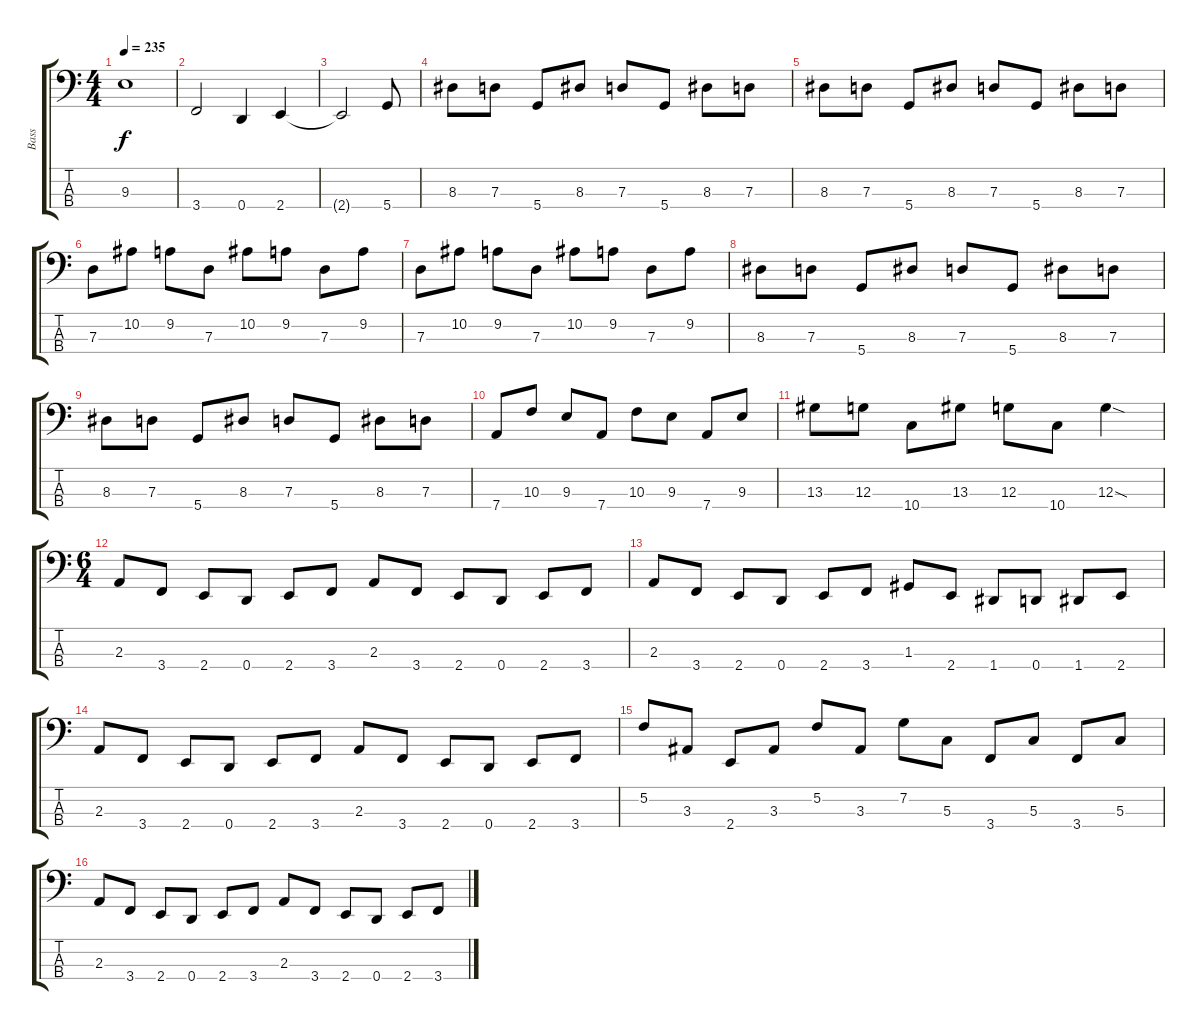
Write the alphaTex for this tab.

\track ("Bass" "Bass") {instrument electricbassfinger}
\staff {score tabs}
\tuning (F2 C2 G1 D1) {hide}
\ts (4 4)
\tempo 235
\clef f4
\ks c
9.3{t}.1{dy f} |
3.4.2 0.4.4 2.4.4 |
2.4{t}.2 5.4.8 |
8.3.8 7.3.8 5.4.8 8.3.8 7.3.8 5.4.8 8.3.8 7.3.8 |
8.3.8 7.3.8 5.4.8 8.3.8 7.3.8 5.4.8 8.3.8 7.3.8 |
7.3.8 10.2.8 9.2.8 7.3.8 10.2.8 9.2.8 7.3.8 9.2.8 |
7.3.8 10.2.8 9.2.8 7.3.8 10.2.8 9.2.8 7.3.8 9.2.8 |
8.3.8 7.3.8 5.4.8 8.3.8 7.3.8 5.4.8 8.3.8 7.3.8 |
8.3.8 7.3.8 5.4.8 8.3.8 7.3.8 5.4.8 8.3.8 7.3.8 |
7.4.8 10.3.8 9.3.8 7.4.8 10.3.8 9.3.8 7.4.8 9.3.8 |
13.3.8 12.3.8 10.4.8 13.3.8 12.3.8 10.4.8 12.3{sod}.4 |
\ts (6 4)
2.3.8 3.4.8 2.4.8 0.4.8 2.4.8 3.4.8 2.3.8 3.4.8 2.4.8 0.4.8 2.4.8 3.4.8 |
2.3.8 3.4.8 2.4.8 0.4.8 2.4.8 3.4.8 1.3.8 2.4.8 1.4.8 0.4.8 1.4.8 2.4.8 |
2.3.8 3.4.8 2.4.8 0.4.8 2.4.8 3.4.8 2.3.8 3.4.8 2.4.8 0.4.8 2.4.8 3.4.8 |
5.2.8 3.3.8 2.4.8 3.3.8 5.2.8 3.3.8 7.2.8 5.3.8 3.4.8 5.3.8 3.4.8 5.3.8 |
2.3.8 3.4.8 2.4.8 0.4.8 2.4.8 3.4.8 2.3.8 3.4.8 2.4.8 0.4.8 2.4.8 3.4.8
